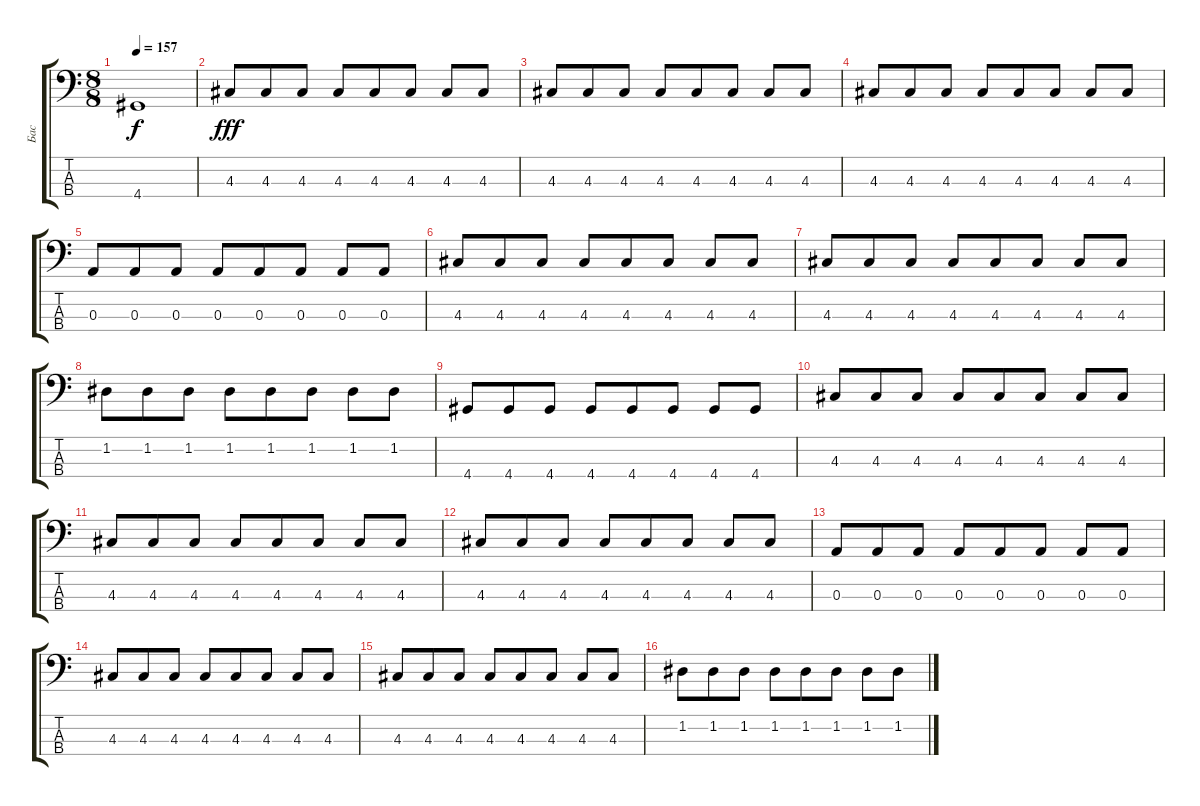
\track ("Бас" "Бас") {instrument fretlessbass}
\staff {score tabs}
\tuning (G2 D2 A1 E1) {hide}
\ts (8 8)
\tempo 157
\clef f4
\ks c
4.4{t}.1{dy f} |
4.3.8{dy fff} 4.3.8 4.3.8 4.3.8 4.3.8 4.3.8 4.3.8 4.3.8 |
4.3.8 4.3.8 4.3.8 4.3.8 4.3.8 4.3.8 4.3.8 4.3.8 |
4.3.8 4.3.8 4.3.8 4.3.8 4.3.8 4.3.8 4.3.8 4.3.8 |
0.3.8 0.3.8 0.3.8 0.3.8 0.3.8 0.3.8 0.3.8 0.3.8 |
4.3.8 4.3.8 4.3.8 4.3.8 4.3.8 4.3.8 4.3.8 4.3.8 |
4.3.8 4.3.8 4.3.8 4.3.8 4.3.8 4.3.8 4.3.8 4.3.8 |
1.2.8 1.2.8 1.2.8 1.2.8 1.2.8 1.2.8 1.2.8 1.2.8 |
4.4.8 4.4.8 4.4.8 4.4.8 4.4.8 4.4.8 4.4.8 4.4.8 |
4.3.8 4.3.8 4.3.8 4.3.8 4.3.8 4.3.8 4.3.8 4.3.8 |
4.3.8 4.3.8 4.3.8 4.3.8 4.3.8 4.3.8 4.3.8 4.3.8 |
4.3.8 4.3.8 4.3.8 4.3.8 4.3.8 4.3.8 4.3.8 4.3.8 |
0.3.8 0.3.8 0.3.8 0.3.8 0.3.8 0.3.8 0.3.8 0.3.8 |
4.3.8 4.3.8 4.3.8 4.3.8 4.3.8 4.3.8 4.3.8 4.3.8 |
4.3.8 4.3.8 4.3.8 4.3.8 4.3.8 4.3.8 4.3.8 4.3.8 |
1.2.8 1.2.8 1.2.8 1.2.8 1.2.8 1.2.8 1.2.8 1.2.8
